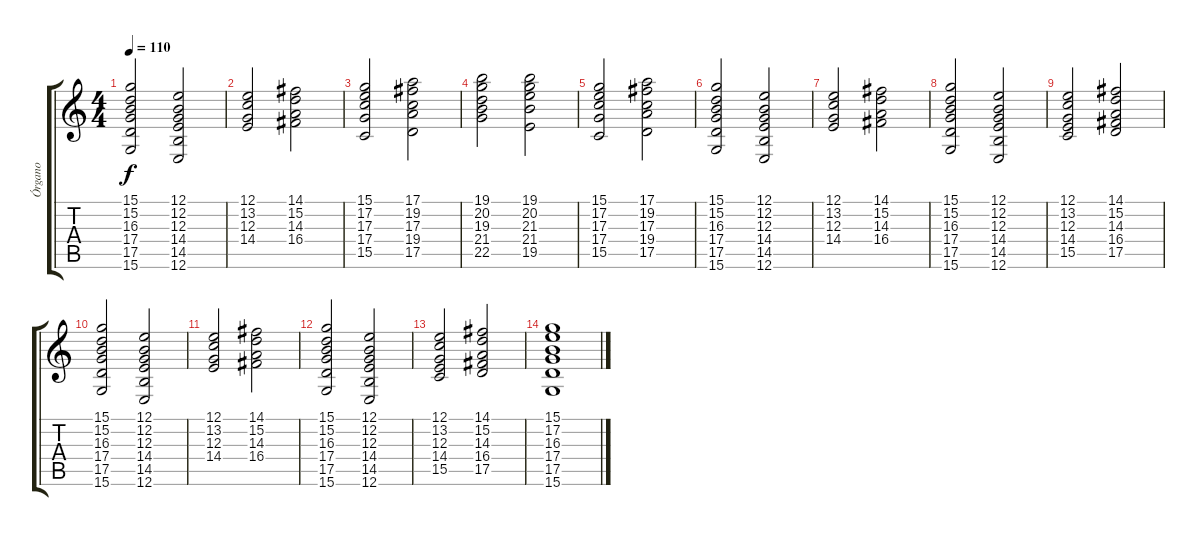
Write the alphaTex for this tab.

\track ("Órgano" "Órgano") {instrument rockorgan}
\staff {score tabs}
\tuning (E4 B3 G3 D3 A2 E2) {hide}
\ts (4 4)
\tempo 110
\clef g2
\ks c
(15.1 15.2 16.3 17.4 17.5 15.6).2{dy f} (12.1 12.2 12.3 14.4 14.5 12.6).2 |
(12.1 13.2 12.3 14.4).2 (14.1 15.2 14.3 16.4).2 |
(15.1 17.2 17.3 17.4 15.5).2 (17.1 19.2 17.3 19.4 17.5).2 |
(19.1 20.2 19.3 21.4 22.5).2 (19.1 20.2 21.3 21.4 19.5).2 |
(15.1 17.2 17.3 17.4 15.5).2 (17.1 19.2 17.3 19.4 17.5).2 |
(15.1 15.2 16.3 17.4 17.5 15.6).2 (12.1 12.2 12.3 14.4 14.5 12.6).2 |
(12.1 13.2 12.3 14.4).2 (14.1 15.2 14.3 16.4).2 |
(15.1 15.2 16.3 17.4 17.5 15.6).2 (12.1 12.2 12.3 14.4 14.5 12.6).2 |
(12.1 13.2 12.3 14.4 15.5).2 (14.1 15.2 14.3 16.4 17.5).2 |
(15.1 15.2 16.3 17.4 17.5 15.6).2 (12.1 12.2 12.3 14.4 14.5 12.6).2 |
(12.1 13.2 12.3 14.4).2 (14.1 15.2 14.3 16.4).2 |
(15.1 15.2 16.3 17.4 17.5 15.6).2 (12.1 12.2 12.3 14.4 14.5 12.6).2 |
(12.1 13.2 12.3 14.4 15.5).2 (14.1 15.2 14.3 16.4 17.5).2 |
(15.1 17.2 16.3 17.4 17.5 15.6).1
